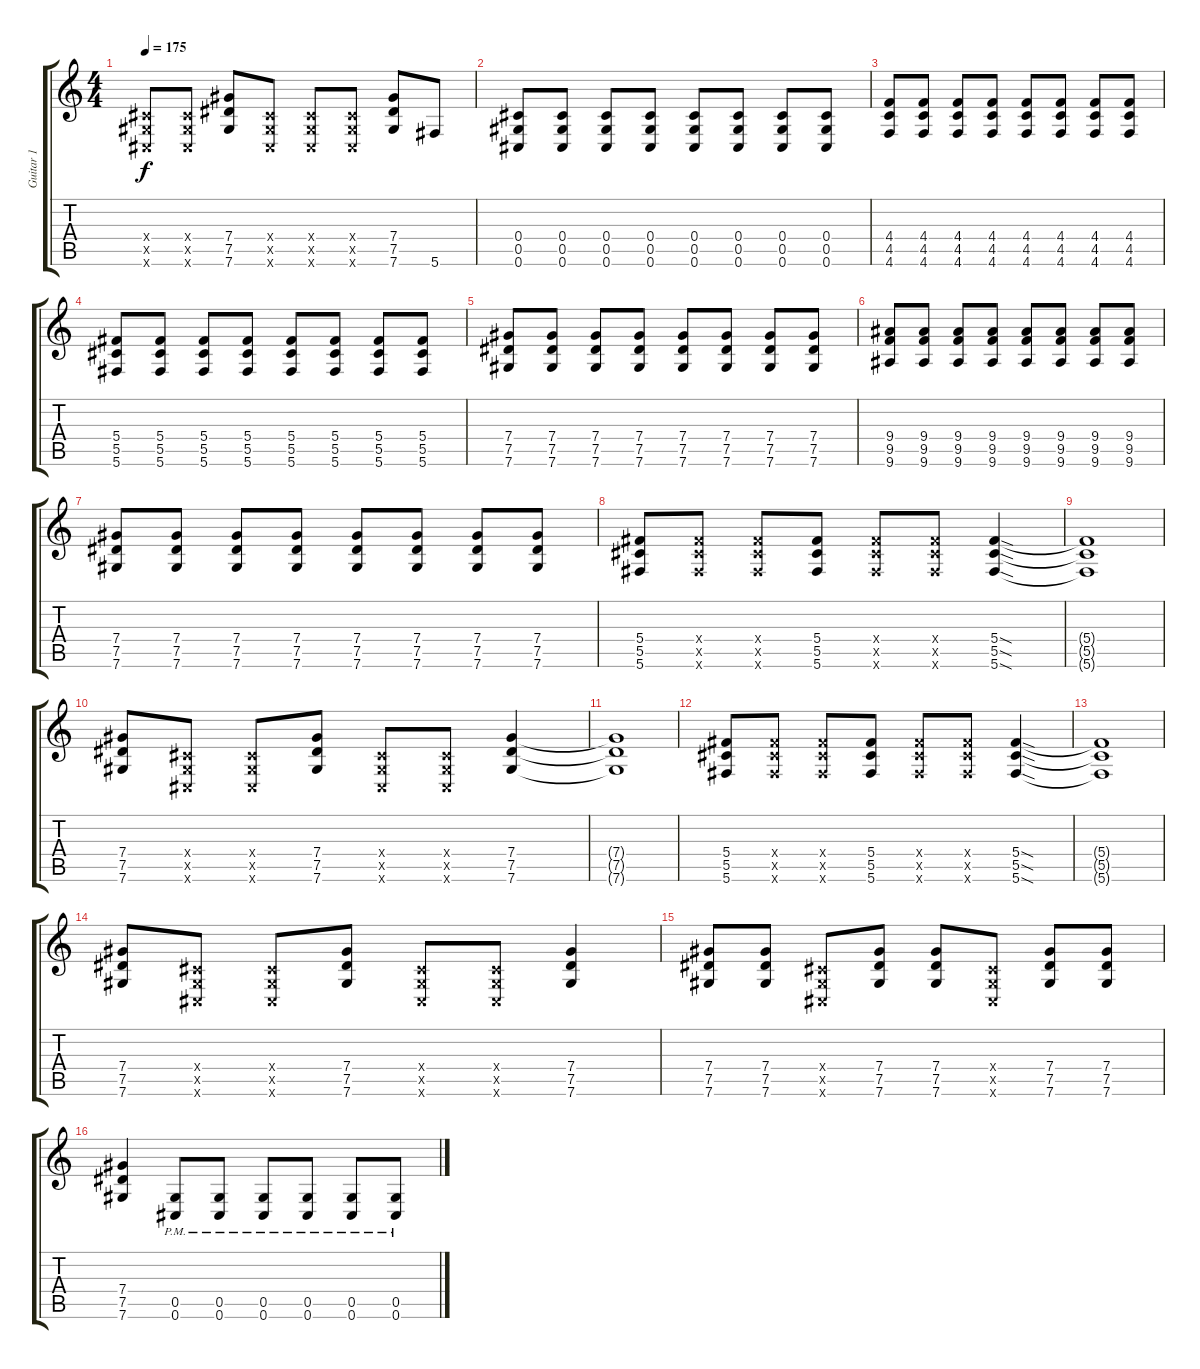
\track ("Guitar 1" "Guitar 1") {instrument distortionguitar}
\staff {score tabs}
\tuning (Eb4 Bb3 Gb3 Db3 Ab2 Db2) {hide}
\ts (4 4)
\tempo 175
\clef g2
\ks c
(0.4{x} 0.5{x} 0.6{x}).8{dy f} (0.4{x} 0.5{x} 0.6{x}).8 (7.4 7.5 7.6).8 (0.4{x} 0.5{x} 0.6{x}).8 (0.4{x} 0.5{x} 0.6{x}).8 (0.4{x} 0.5{x} 0.6{x}).8 (7.4 7.5 7.6).8 5.6.8 |
(0.4 0.5 0.6).8 (0.4 0.5 0.6).8 (0.4 0.5 0.6).8 (0.4 0.5 0.6).8 (0.4 0.5 0.6).8 (0.4 0.5 0.6).8 (0.4 0.5 0.6).8 (0.4 0.5 0.6).8 |
(4.4 4.5 4.6).8 (4.4 4.5 4.6).8 (4.4 4.5 4.6).8 (4.4 4.5 4.6).8 (4.4 4.5 4.6).8 (4.4 4.5 4.6).8 (4.4 4.5 4.6).8 (4.4 4.5 4.6).8 |
(5.4 5.5 5.6).8 (5.4 5.5 5.6).8 (5.4 5.5 5.6).8 (5.4 5.5 5.6).8 (5.4 5.5 5.6).8 (5.4 5.5 5.6).8 (5.4 5.5 5.6).8 (5.4 5.5 5.6).8 |
(7.4 7.5 7.6).8 (7.4 7.5 7.6).8 (7.4 7.5 7.6).8 (7.4 7.5 7.6).8 (7.4 7.5 7.6).8 (7.4 7.5 7.6).8 (7.4 7.5 7.6).8 (7.4 7.5 7.6).8 |
(9.4 9.5 9.6).8 (9.4 9.5 9.6).8 (9.4 9.5 9.6).8 (9.4 9.5 9.6).8 (9.4 9.5 9.6).8 (9.4 9.5 9.6).8 (9.4 9.5 9.6).8 (9.4 9.5 9.6).8 |
(7.4 7.5 7.6).8 (7.4 7.5 7.6).8 (7.4 7.5 7.6).8 (7.4 7.5 7.6).8 (7.4 7.5 7.6).8 (7.4 7.5 7.6).8 (7.4 7.5 7.6).8 (7.4 7.5 7.6).8 |
(5.4 5.5 5.6).8 (5.4{x} 5.5{x} 5.6{x}).8 (5.4{x} 5.5{x} 5.6{x}).8 (5.4 5.5 5.6).8 (5.4{x} 5.5{x} 5.6{x}).8 (5.4{x} 5.5{x} 5.6{x}).8 (5.4{sod} 5.5{sod} 5.6{sod}).4 |
(5.4{t} 5.5{t} 5.6{t}).1 |
(7.4 7.5 7.6).8 (0.4{x} 0.5{x} 0.6{x}).8 (0.4{x} 0.5{x} 0.6{x}).8 (7.4 7.5 7.6).8 (0.4{x} 0.5{x} 0.6{x}).8 (0.4{x} 0.5{x} 0.6{x}).8 (7.4 7.5 7.6).4 |
(7.4{t} 7.5{t} 7.6{t}).1 |
(5.4 5.5 5.6).8 (5.4{x} 5.5{x} 5.6{x}).8 (5.4{x} 5.5{x} 5.6{x}).8 (5.4 5.5 5.6).8 (5.4{x} 5.5{x} 5.6{x}).8 (5.4{x} 5.5{x} 5.6{x}).8 (5.4{sod} 5.5{sod} 5.6{sod}).4 |
(5.4{t} 5.5{t} 5.6{t}).1 |
(7.4 7.5 7.6).8 (0.4{x} 0.5{x} 0.6{x}).8 (0.4{x} 0.5{x} 0.6{x}).8 (7.4 7.5 7.6).8 (0.4{x} 0.5{x} 0.6{x}).8 (0.4{x} 0.5{x} 0.6{x}).8 (7.4 7.5 7.6).4 |
(7.4 7.5 7.6).8 (7.4 7.5 7.6).8 (0.4{x} 0.5{x} 0.6{x}).8 (7.4 7.5 7.6).8 (7.4 7.5 7.6).8 (0.4{x} 0.5{x} 0.6{x}).8 (7.4 7.5 7.6).8 (7.4 7.5 7.6).8 |
(7.4 7.5 7.6).4 (0.5{pm} 0.6{pm}).8 (0.5{pm} 0.6{pm}).8 (0.5{pm} 0.6{pm}).8 (0.5{pm} 0.6{pm}).8 (0.5{pm} 0.6{pm}).8 (0.5{pm} 0.6{pm}).8
